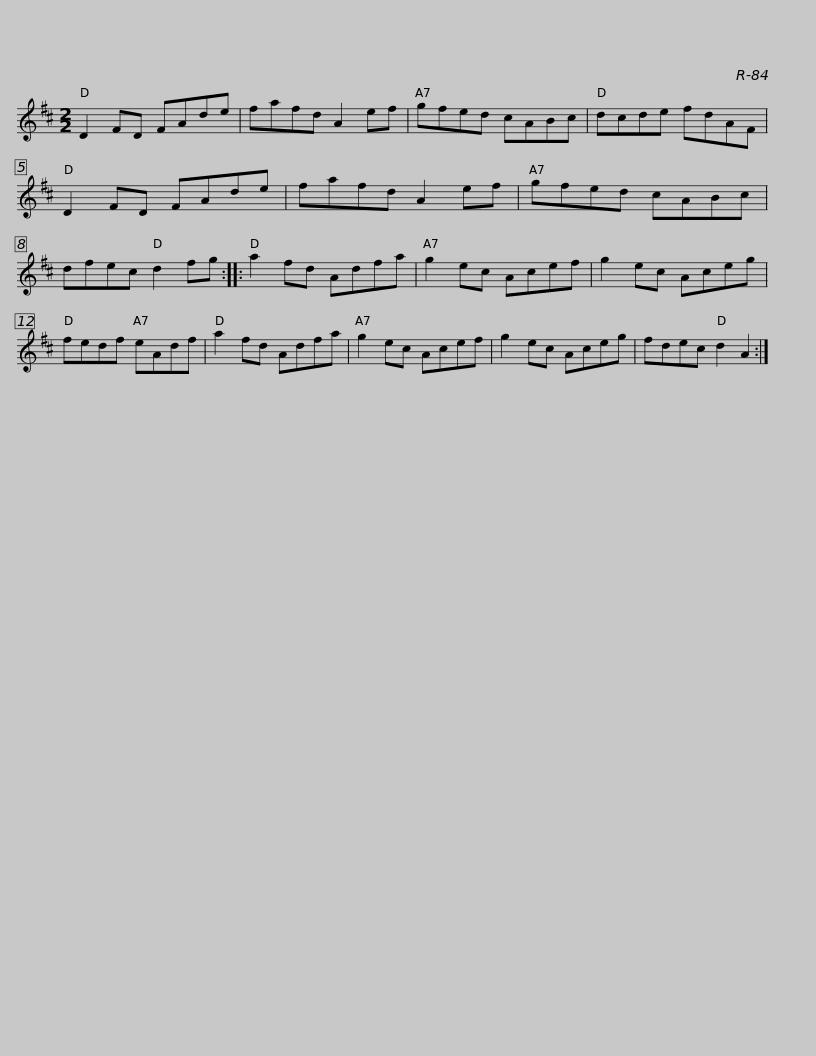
X:1
L:1/8
M:2/2
I:linebreak $
K:D
V:1 treble
V:1
 D2 FD FAde | fafd A2 ef | gfed cABc | dcde fdAF | D2 FD FAde | %5
 fafd A2 ef |$ gfed cABc | dfec d2 fg :: a2 fd Adfa | g2 ec Acef | %10
 g2 ec Aceg | fedf eAdf |$ a2 fd Adfa | g2 ec Acef | g2 ec Aceg | %15
 fdec d2 A2 :| %16
